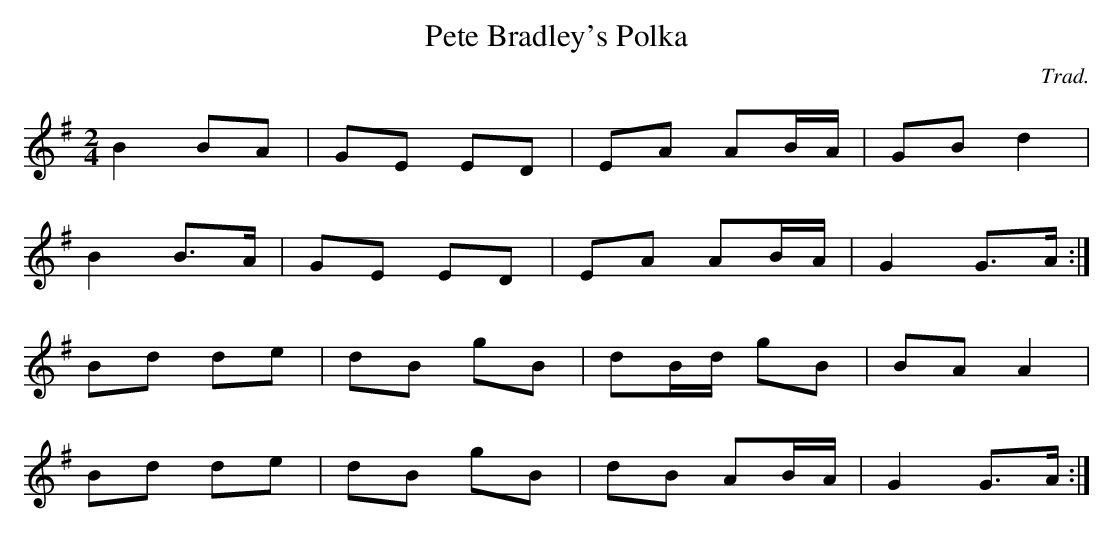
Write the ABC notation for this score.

X:1
T:Pete Bradley's Polka
C:Trad.
M:2/4
L:1/8
K:G
B2 BA|GE ED|EA AB/A/|GB d2|
B2 B>A|GE ED|EA AB/A/|G2 G>A:|
Bd de|dB gB|dB/d/ gB|BA A2|
Bd de|dB gB|dB AB/A/|G2 G>A:|
